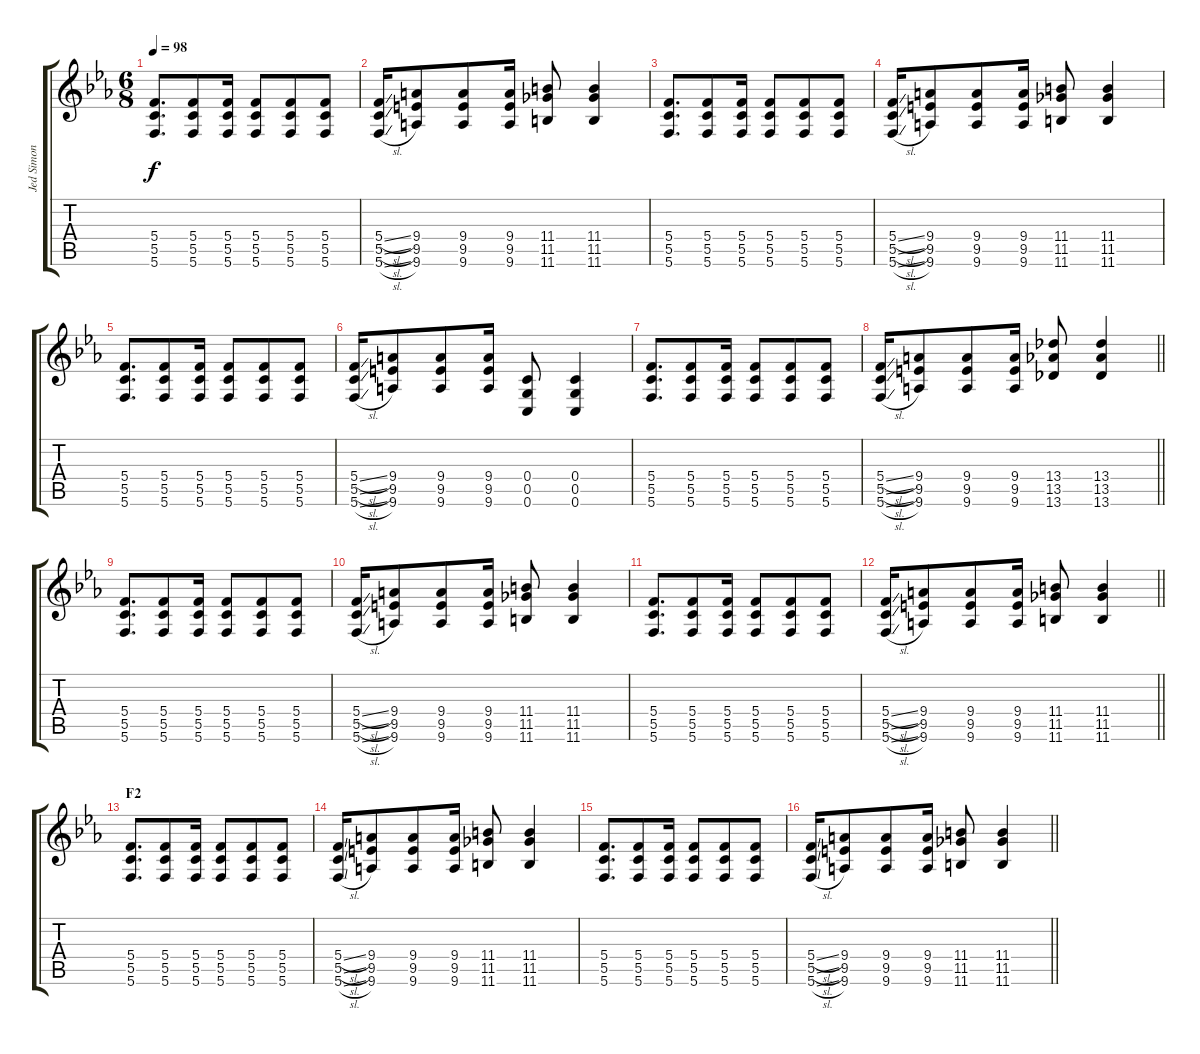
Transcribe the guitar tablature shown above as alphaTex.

\track ("Jed Simon" "Jed Simon") {instrument distortionguitar}
\staff {score tabs}
\tuning (E4 C4 G3 C3 G2 C2) {hide}
\ts (6 8)
\tempo 98
\clef g2
\ks eb
(5.4 5.5 5.6).8{d dy f} (5.4 5.5 5.6).8 (5.4 5.5 5.6).16 (5.4 5.5 5.6).8 (5.4 5.5 5.6).8 (5.4 5.5 5.6).8 |
(5.4{sl} 5.5{sl} 5.6{sl}).16 (9.4 9.5 9.6).8 (9.4 9.5 9.6).8 (9.4 9.5 9.6).16 (11.4 11.5 11.6).8 (11.4 11.5 11.6).4 |
(5.4 5.5 5.6).8{d} (5.4 5.5 5.6).8 (5.4 5.5 5.6).16 (5.4 5.5 5.6).8 (5.4 5.5 5.6).8 (5.4 5.5 5.6).8 |
(5.4{sl} 5.5{sl} 5.6{sl}).16 (9.4 9.5 9.6).8 (9.4 9.5 9.6).8 (9.4 9.5 9.6).16 (11.4 11.5 11.6).8 (11.4 11.5 11.6).4 |
(5.4 5.5 5.6).8{d} (5.4 5.5 5.6).8 (5.4 5.5 5.6).16 (5.4 5.5 5.6).8 (5.4 5.5 5.6).8 (5.4 5.5 5.6).8 |
(5.4{sl} 5.5{sl} 5.6{sl}).16 (9.4 9.5 9.6).8 (9.4 9.5 9.6).8 (9.4 9.5 9.6).16 (0.4 0.5 0.6).8 (0.4 0.5 0.6).4 |
(5.4 5.5 5.6).8{d} (5.4 5.5 5.6).8 (5.4 5.5 5.6).16 (5.4 5.5 5.6).8 (5.4 5.5 5.6).8 (5.4 5.5 5.6).8 |
\barLineRight lightlight
(5.4{sl} 5.5{sl} 5.6{sl}).16 (9.4 9.5 9.6).8 (9.4 9.5 9.6).8 (9.4 9.5 9.6).16 (13.4 13.5 13.6).8 (13.4 13.5 13.6).4 |
\section ("" "")
(5.4 5.5 5.6).8{d} (5.4 5.5 5.6).8 (5.4 5.5 5.6).16 (5.4 5.5 5.6).8 (5.4 5.5 5.6).8 (5.4 5.5 5.6).8 |
(5.4{sl} 5.5{sl} 5.6{sl}).16 (9.4 9.5 9.6).8 (9.4 9.5 9.6).8 (9.4 9.5 9.6).16 (11.4 11.5 11.6).8 (11.4 11.5 11.6).4 |
(5.4 5.5 5.6).8{d} (5.4 5.5 5.6).8 (5.4 5.5 5.6).16 (5.4 5.5 5.6).8 (5.4 5.5 5.6).8 (5.4 5.5 5.6).8 |
\barLineRight lightlight
(5.4{sl} 5.5{sl} 5.6{sl}).16 (9.4 9.5 9.6).8 (9.4 9.5 9.6).8 (9.4 9.5 9.6).16 (11.4 11.5 11.6).8 (11.4 11.5 11.6).4 |
\section ("" "F2")
(5.4 5.5 5.6).8{d} (5.4 5.5 5.6).8 (5.4 5.5 5.6).16 (5.4 5.5 5.6).8 (5.4 5.5 5.6).8 (5.4 5.5 5.6).8 |
(5.4{sl} 5.5{sl} 5.6{sl}).16 (9.4 9.5 9.6).8 (9.4 9.5 9.6).8 (9.4 9.5 9.6).16 (11.4 11.5 11.6).8 (11.4 11.5 11.6).4 |
(5.4 5.5 5.6).8{d} (5.4 5.5 5.6).8 (5.4 5.5 5.6).16 (5.4 5.5 5.6).8 (5.4 5.5 5.6).8 (5.4 5.5 5.6).8 |
\barLineRight lightlight
(5.4{sl} 5.5{sl} 5.6{sl}).16 (9.4 9.5 9.6).8 (9.4 9.5 9.6).8 (9.4 9.5 9.6).16 (11.4 11.5 11.6).8 (11.4 11.5 11.6).4
